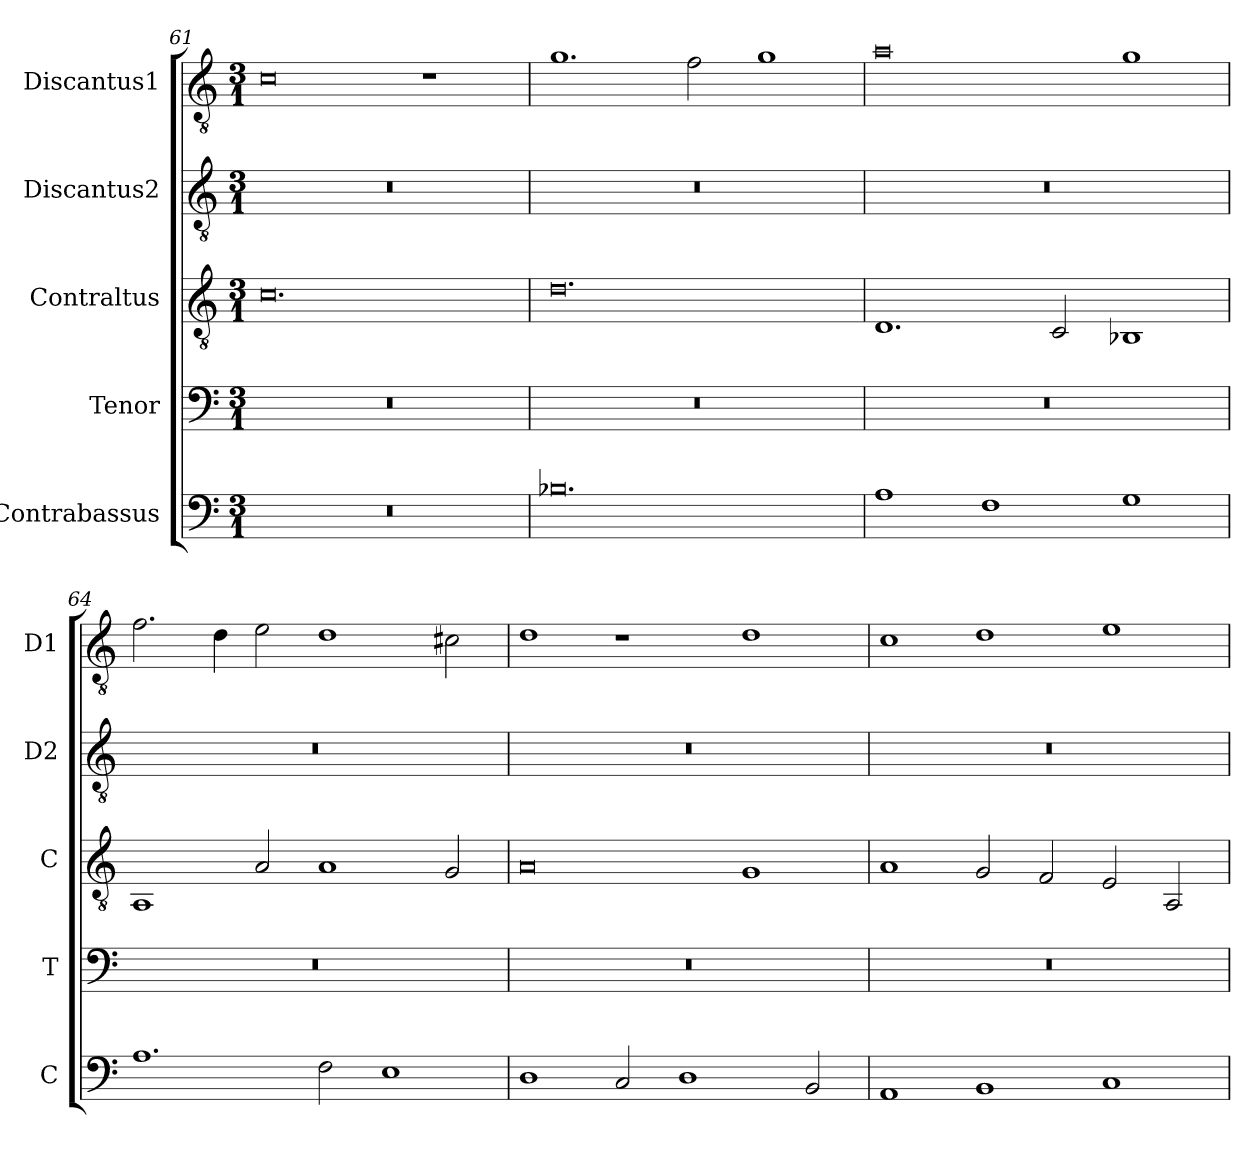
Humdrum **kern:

**kern	**kern	**kern	**kern	**kern
*part5	*part4	*part3	*part2	*part1
*staff5	*staff4	*staff3	*staff2	*staff1
*I"Contrabassus	*I"Tenor	*I"Contraltus	*I"Discantus2	*I"Discantus1
*I'C	*I'T	*I'C	*I'D2	*I'D1
*clefF4	*clefF4	*clefGv2	*clefGv2	*clefGv2
*k[]	*k[]	*k[]	*k[]	*k[]
*M3/1	*M3/1	*M3/1	*M3/1	*M3/1
=61	=61	=61	=61	=61
0.r	0.r	0.c	0.r	0c
.	.	.	.	1r
=62	=62	=62	=62	=62
0.B-X	0.r	0.d	0.r	1.g
.	.	.	.	2f\
.	.	.	.	1g
=63	=63	=63	=63	=63
1A	0.r	1.D	0.r	0a
1F	.	.	.	.
.	.	2C/	.	.
1G	.	1BB-X	.	1g
=64	=64	=64	=64	=64
1.A	0.r	1AA	0.r	2.f\
.	.	.	.	4d\
.	.	2A/	.	2e\
2F\	.	1A	.	1d
1E	.	.	.	.
.	.	2G/	.	2c#X\
=65	=65	=65	=65	=65
1D	0.r	0A	0.r	1d
2C/	.	.	.	1r
1D	.	.	.	.
.	.	1G	.	1d
2BB/	.	.	.	.
=66	=66	=66	=66	=66
1AA	0.r	1A	0.r	1c
1BB	.	2G/	.	1d
.	.	2F/	.	.
1C	.	2E/	.	1e
.	.	2AA/	.	.
=	=	=	=	=
*-	*-	*-	*-	*-
